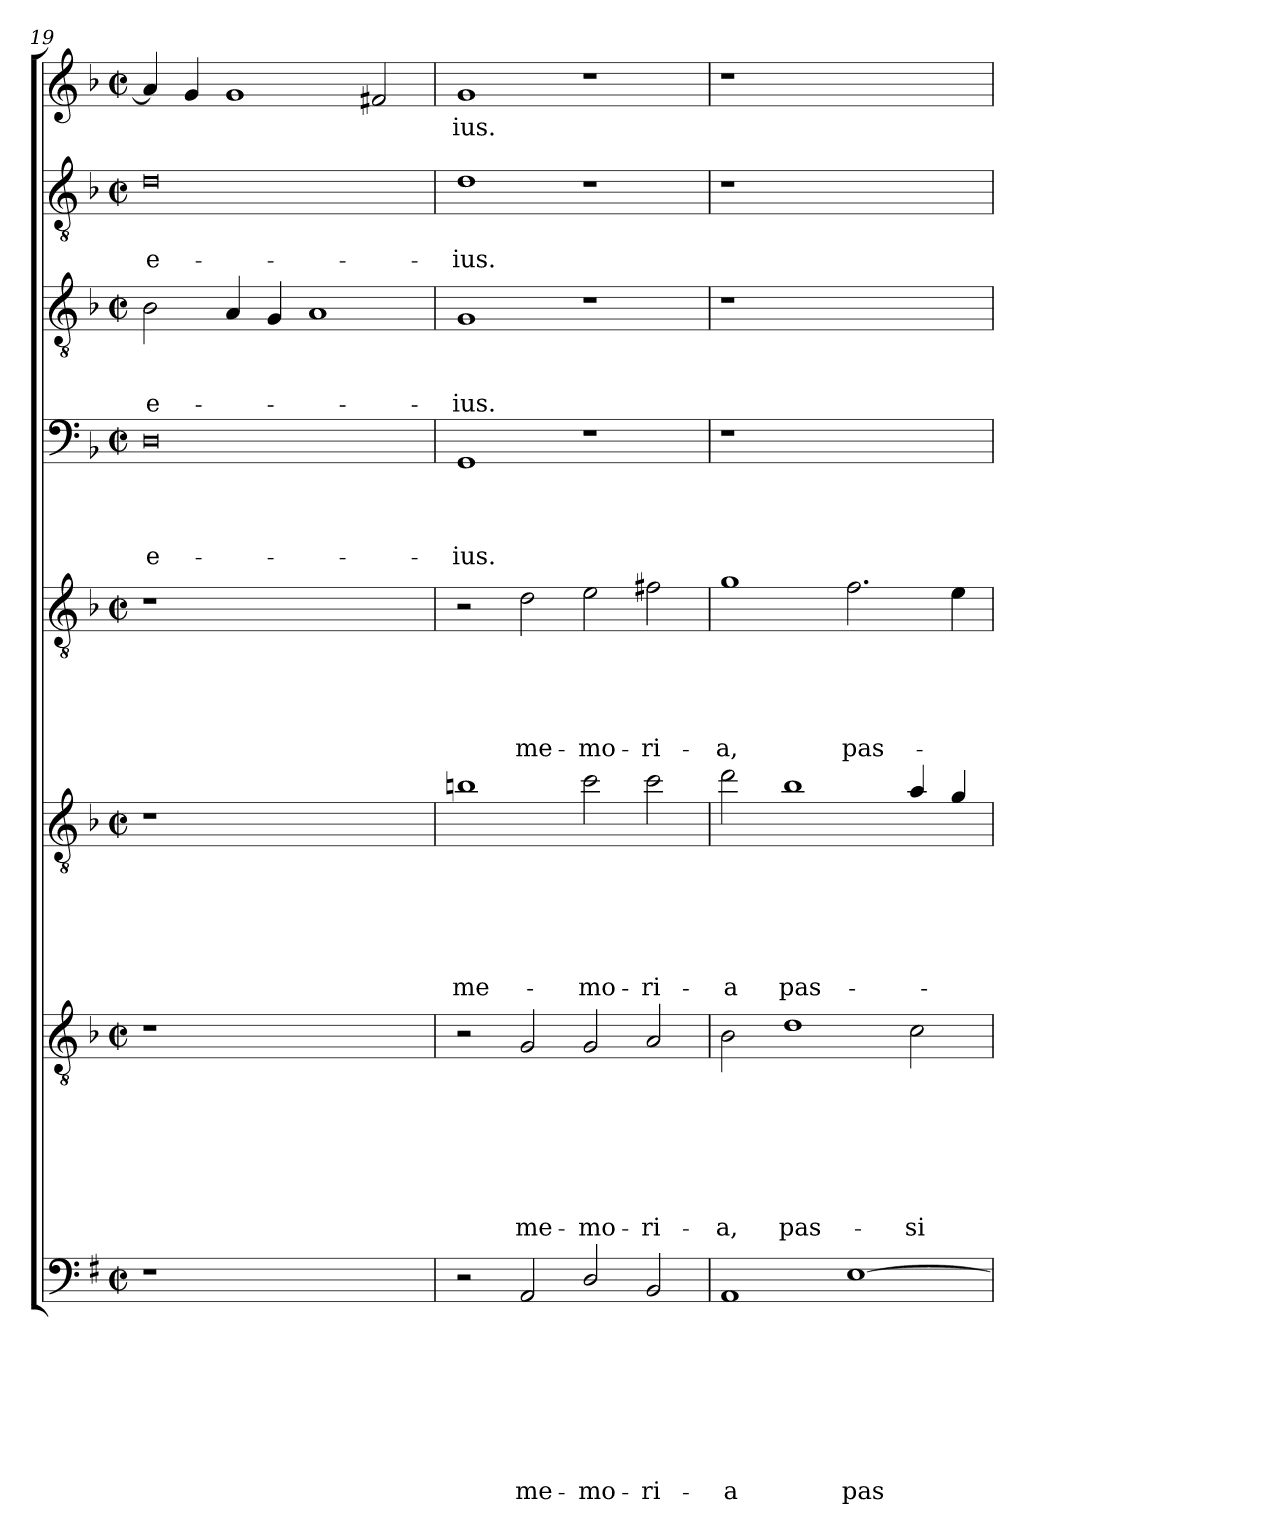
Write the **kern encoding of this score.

**kern	**text	**text	**text	**text	**text	**text	**text	**text	**kern	**text	**text	**text	**text	**text	**text	**text	**kern	**text	**text	**text	**text	**text	**text	**kern	**text	**text	**text	**text	**text	**kern	**text	**text	**text	**text	**kern	**text	**text	**text	**kern	**text	**text	**kern	**text
*part8	*part8	*part8	*part8	*part8	*part8	*part8	*part8	*part8	*part7	*part7	*part7	*part7	*part7	*part7	*part7	*part7	*part6	*part6	*part6	*part6	*part6	*part6	*part6	*part5	*part5	*part5	*part5	*part5	*part5	*part4	*part4	*part4	*part4	*part4	*part3	*part3	*part3	*part3	*part2	*part2	*part2	*part1	*part1
*staff8	*staff8	*staff8	*staff8	*staff8	*staff8	*staff8	*staff8	*staff8	*staff7	*staff7	*staff7	*staff7	*staff7	*staff7	*staff7	*staff7	*staff6	*staff6	*staff6	*staff6	*staff6	*staff6	*staff6	*staff5	*staff5	*staff5	*staff5	*staff5	*staff5	*staff4	*staff4	*staff4	*staff4	*staff4	*staff3	*staff3	*staff3	*staff3	*staff2	*staff2	*staff2	*staff1	*staff1
!!LO:LB:g=z
*clefF4	*	*	*	*	*	*	*	*	*clefGv2	*	*	*	*	*	*	*	*clefGv2	*	*	*	*	*	*	*clefGv2	*	*	*	*	*	*clefF4	*	*	*	*	*clefGv2	*	*	*	*clefGv2	*	*	*clefG2	*
*ITrd1c2	*	*	*	*	*	*	*	*	*	*	*	*	*	*	*	*	*ITrd8c14	*	*	*	*	*	*	*	*	*	*	*	*	*	*	*	*	*	*	*	*	*	*	*	*	*	*
*k[b-]	*	*	*	*	*	*	*	*	*k[b-]	*	*	*	*	*	*	*	*k[b-]	*	*	*	*	*	*	*k[b-]	*	*	*	*	*	*k[b-]	*	*	*	*	*k[b-]	*	*	*	*k[b-]	*	*	*k[b-]	*
*d:	*	*	*	*	*	*	*	*	*d:	*	*	*	*	*	*	*	*d:	*	*	*	*	*	*	*d:	*	*	*	*	*	*d:	*	*	*	*	*d:	*	*	*	*d:	*	*	*d:	*
*M2/2	*	*	*	*	*	*	*	*	*M2/2	*	*	*	*	*	*	*	*M2/2	*	*	*	*	*	*	*M2/2	*	*	*	*	*	*M2/2	*	*	*	*	*M2/2	*	*	*	*M2/2	*	*	*M2/2	*
*met(c|)	*	*	*	*	*	*	*	*	*met(c|)	*	*	*	*	*	*	*	*met(c|)	*	*	*	*	*	*	*met(c|)	*	*	*	*	*	*met(c|)	*	*	*	*	*met(c|)	*	*	*	*met(c|)	*	*	*met(c|)	*
=19	=19	=19	=19	=19	=19	=19	=19	=19	=19	=19	=19	=19	=19	=19	=19	=19	=19	=19	=19	=19	=19	=19	=19	=19	=19	=19	=19	=19	=19	=19	=19	=19	=19	=19	=19	=19	=19	=19	=19	=19	=19	=19	=19
!	!	!	!	!	!	!	!	!	!	!	!	!	!	!	!	!	!	!	!	!	!	!	!	!	!	!	!	!	!	!	!	!	!	!LO:LY:b	!	!	!	!LO:LY:b	!	!	!LO:LY:b	!	!
1r	.	.	.	.	.	.	.	.	1r	.	.	.	.	.	.	.	1r	.	.	.	.	.	.	1r	.	.	.	.	.	0D	.	.	.	e-	2B-\	.	.	e-	0d	.	e-	4a/]	.
.	.	.	.	.	.	.	.	.	.	.	.	.	.	.	.	.	.	.	.	.	.	.	.	.	.	.	.	.	.	.	.	.	.	.	.	.	.	.	.	.	.	4g/	.
.	.	.	.	.	.	.	.	.	.	.	.	.	.	.	.	.	.	.	.	.	.	.	.	.	.	.	.	.	.	.	.	.	.	.	4A/	.	.	.	.	.	.	1g	.
.	.	.	.	.	.	.	.	.	.	.	.	.	.	.	.	.	.	.	.	.	.	.	.	.	.	.	.	.	.	.	.	.	.	.	4G/	.	.	.	.	.	.	.	.
1ryy	.	.	.	.	.	.	.	.	1ryy	.	.	.	.	.	.	.	1ryy	.	.	.	.	.	.	1ryy	.	.	.	.	.	.	.	.	.	.	1A	.	.	.	.	.	.	.	.
.	.	.	.	.	.	.	.	.	.	.	.	.	.	.	.	.	.	.	.	.	.	.	.	.	.	.	.	.	.	.	.	.	.	.	.	.	.	.	.	.	.	2f#X/	.
=20	=20	=20	=20	=20	=20	=20	=20	=20	=20	=20	=20	=20	=20	=20	=20	=20	=20	=20	=20	=20	=20	=20	=20	=20	=20	=20	=20	=20	=20	=20	=20	=20	=20	=20	=20	=20	=20	=20	=20	=20	=20	=20	=20
!	!	!	!	!	!	!	!	!	!	!	!	!	!	!	!	!	!	!	!	!	!	!	!LO:LY:b	!	!	!	!	!	!	!	!	!	!	!LO:LY:b	!	!	!	!LO:LY:b	!	!	!LO:LY:b	!	!LO:LY:b
2r	.	.	.	.	.	.	.	.	2r	.	.	.	.	.	.	.	1Bn	.	.	.	.	.	me-	2r	.	.	.	.	.	1GG	.	.	.	-ius.	1G	.	.	-ius.	1d	.	-ius.	1g	-ius.
!	!	!	!	!	!	!	!	!LO:LY:b	!	!	!	!	!	!	!	!LO:LY:b	!	!	!	!	!	!	!	!	!	!	!	!	!LO:LY:b	!	!	!	!	!	!	!	!	!	!	!	!	!	!
2GG/	.	.	.	.	.	.	.	me-	2G/	.	.	.	.	.	.	me-	.	.	.	.	.	.	.	2d\	.	.	.	.	me-	.	.	.	.	.	.	.	.	.	.	.	.	.	.
!	!	!	!	!	!	!	!	!LO:LY:b	!	!	!	!	!	!	!	!LO:LY:b	!	!	!	!	!	!	!LO:LY:b	!	!	!	!	!	!LO:LY:b	!	!	!	!	!	!	!	!	!	!	!	!	!	!
2C/	.	.	.	.	.	.	.	-mo-	2G/	.	.	.	.	.	.	-mo-	2c\	.	.	.	.	.	-mo-	2e\	.	.	.	.	-mo-	1r	.	.	.	.	1r	.	.	.	1r	.	.	1r	.
!	!	!	!	!	!	!	!	!LO:LY:b	!	!	!	!	!	!	!	!LO:LY:b	!	!	!	!	!	!	!LO:LY:b	!	!	!	!	!	!LO:LY:b	!	!	!	!	!	!	!	!	!	!	!	!	!	!
2AA/	.	.	.	.	.	.	.	-ri-	2A/	.	.	.	.	.	.	-ri-	2c\	.	.	.	.	.	-ri-	2f#X\	.	.	.	.	-ri-	.	.	.	.	.	.	.	.	.	.	.	.	.	.
=21	=21	=21	=21	=21	=21	=21	=21	=21	=21	=21	=21	=21	=21	=21	=21	=21	=21	=21	=21	=21	=21	=21	=21	=21	=21	=21	=21	=21	=21	=21	=21	=21	=21	=21	=21	=21	=21	=21	=21	=21	=21	=21	=21
!	!	!	!	!	!	!	!	!LO:LY:b	!	!	!	!	!	!	!	!LO:LY:b	!	!	!	!	!	!	!LO:LY:b	!	!	!	!	!	!LO:LY:b	!	!	!	!	!	!	!	!	!	!	!	!	!	!
1GG	.	.	.	.	.	.	.	-a	2B-\	.	.	.	.	.	.	-a,	2d\	.	.	.	.	.	-a	1g	.	.	.	.	-a,	1r	.	.	.	.	1r	.	.	.	1r	.	.	1r	.
!	!	!	!	!	!	!	!	!	!	!	!	!	!	!	!	!LO:LY:b	!	!	!	!	!	!	!LO:LY:b	!	!	!	!	!	!	!	!	!	!	!	!	!	!	!	!	!	!	!	!
.	.	.	.	.	.	.	.	.	1d	.	.	.	.	.	.	pas-	1B-	.	.	.	.	.	pas-	.	.	.	.	.	.	.	.	.	.	.	.	.	.	.	.	.	.	.	.
!	!	!	!	!	!	!	!	!LO:LY:b	!	!	!	!	!	!	!	!	!	!	!	!	!	!	!	!	!	!	!	!	!LO:LY:b	!	!	!	!	!	!	!	!	!	!	!	!	!	!
[1D	.	.	.	.	.	.	.	pas-	.	.	.	.	.	.	.	.	.	.	.	.	.	.	.	2.f\	.	.	.	.	pas-	1ryy	.	.	.	.	1ryy	.	.	.	1ryy	.	.	1ryy	.
!	!	!	!	!	!	!	!	!	!	!	!	!	!	!	!	!LO:LY:b	!	!	!	!	!	!	!	!	!	!	!	!	!	!	!	!	!	!	!	!	!	!	!	!	!	!	!
.	.	.	.	.	.	.	.	.	2c\	.	.	.	.	.	.	-si-	4A/	.	.	.	.	.	.	.	.	.	.	.	.	.	.	.	.	.	.	.	.	.	.	.	.	.	.
.	.	.	.	.	.	.	.	.	.	.	.	.	.	.	.	.	4G/	.	.	.	.	.	.	4e\	.	.	.	.	.	.	.	.	.	.	.	.	.	.	.	.	.	.	.
=	=	=	=	=	=	=	=	=	=	=	=	=	=	=	=	=	=	=	=	=	=	=	=	=	=	=	=	=	=	=	=	=	=	=	=	=	=	=	=	=	=	=	=
*-	*-	*-	*-	*-	*-	*-	*-	*-	*-	*-	*-	*-	*-	*-	*-	*-	*-	*-	*-	*-	*-	*-	*-	*-	*-	*-	*-	*-	*-	*-	*-	*-	*-	*-	*-	*-	*-	*-	*-	*-	*-	*-	*-
